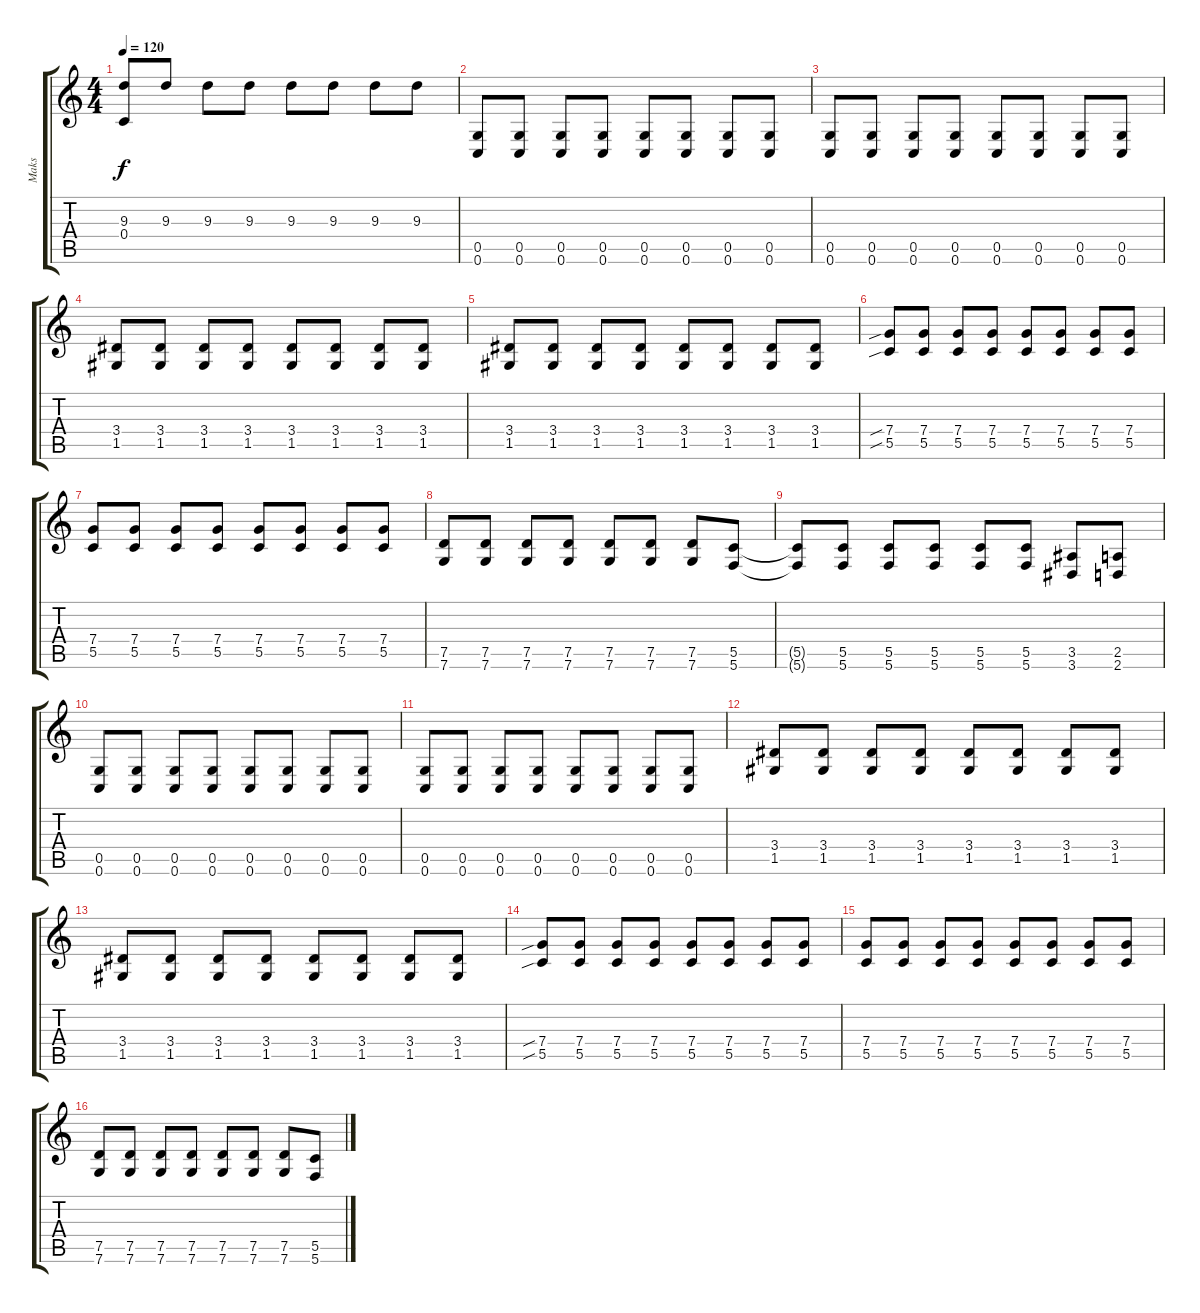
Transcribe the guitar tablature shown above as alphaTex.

\track ("Maks" "Maks") {instrument distortionguitar}
\staff {score tabs}
\tuning (D4 A3 F3 C3 G2 C2) {hide}
\ts (4 4)
\tempo 120
\clef g2
\ks c
(9.3{t} 0.4{t}).8{dy f} 9.3.8 9.3.8 9.3.8 9.3.8 9.3.8 9.3.8 9.3.8 |
(0.5 0.6).8 (0.5 0.6).8 (0.5 0.6).8 (0.5 0.6).8 (0.5 0.6).8 (0.5 0.6).8 (0.5 0.6).8 (0.5 0.6).8 |
(0.5 0.6).8 (0.5 0.6).8 (0.5 0.6).8 (0.5 0.6).8 (0.5 0.6).8 (0.5 0.6).8 (0.5 0.6).8 (0.5 0.6).8 |
(3.4 1.5).8 (3.4 1.5).8 (3.4 1.5).8 (3.4 1.5).8 (3.4 1.5).8 (3.4 1.5).8 (3.4 1.5).8 (3.4 1.5).8 |
(3.4 1.5).8 (3.4 1.5).8 (3.4 1.5).8 (3.4 1.5).8 (3.4 1.5).8 (3.4 1.5).8 (3.4 1.5).8 (3.4 1.5).8 |
(7.4{sib} 5.5{sib}).8 (7.4 5.5).8 (7.4 5.5).8 (7.4 5.5).8 (7.4 5.5).8 (7.4 5.5).8 (7.4 5.5).8 (7.4 5.5).8 |
(7.4 5.5).8 (7.4 5.5).8 (7.4 5.5).8 (7.4 5.5).8 (7.4 5.5).8 (7.4 5.5).8 (7.4 5.5).8 (7.4 5.5).8 |
(7.5 7.6).8 (7.5 7.6).8 (7.5 7.6).8 (7.5 7.6).8 (7.5 7.6).8 (7.5 7.6).8 (7.5 7.6).8 (5.5 5.6).8 |
(5.5{t} 5.6{t}).8 (5.5 5.6).8 (5.5 5.6).8 (5.5 5.6).8 (5.5 5.6).8 (5.5 5.6).8 (3.5 3.6).8 (2.5 2.6).8 |
(0.5 0.6).8 (0.5 0.6).8 (0.5 0.6).8 (0.5 0.6).8 (0.5 0.6).8 (0.5 0.6).8 (0.5 0.6).8 (0.5 0.6).8 |
(0.5 0.6).8 (0.5 0.6).8 (0.5 0.6).8 (0.5 0.6).8 (0.5 0.6).8 (0.5 0.6).8 (0.5 0.6).8 (0.5 0.6).8 |
(3.4 1.5).8 (3.4 1.5).8 (3.4 1.5).8 (3.4 1.5).8 (3.4 1.5).8 (3.4 1.5).8 (3.4 1.5).8 (3.4 1.5).8 |
(3.4 1.5).8 (3.4 1.5).8 (3.4 1.5).8 (3.4 1.5).8 (3.4 1.5).8 (3.4 1.5).8 (3.4 1.5).8 (3.4 1.5).8 |
(7.4{sib} 5.5{sib}).8 (7.4 5.5).8 (7.4 5.5).8 (7.4 5.5).8 (7.4 5.5).8 (7.4 5.5).8 (7.4 5.5).8 (7.4 5.5).8 |
(7.4 5.5).8 (7.4 5.5).8 (7.4 5.5).8 (7.4 5.5).8 (7.4 5.5).8 (7.4 5.5).8 (7.4 5.5).8 (7.4 5.5).8 |
(7.5 7.6).8 (7.5 7.6).8 (7.5 7.6).8 (7.5 7.6).8 (7.5 7.6).8 (7.5 7.6).8 (7.5 7.6).8 (5.5 5.6).8
